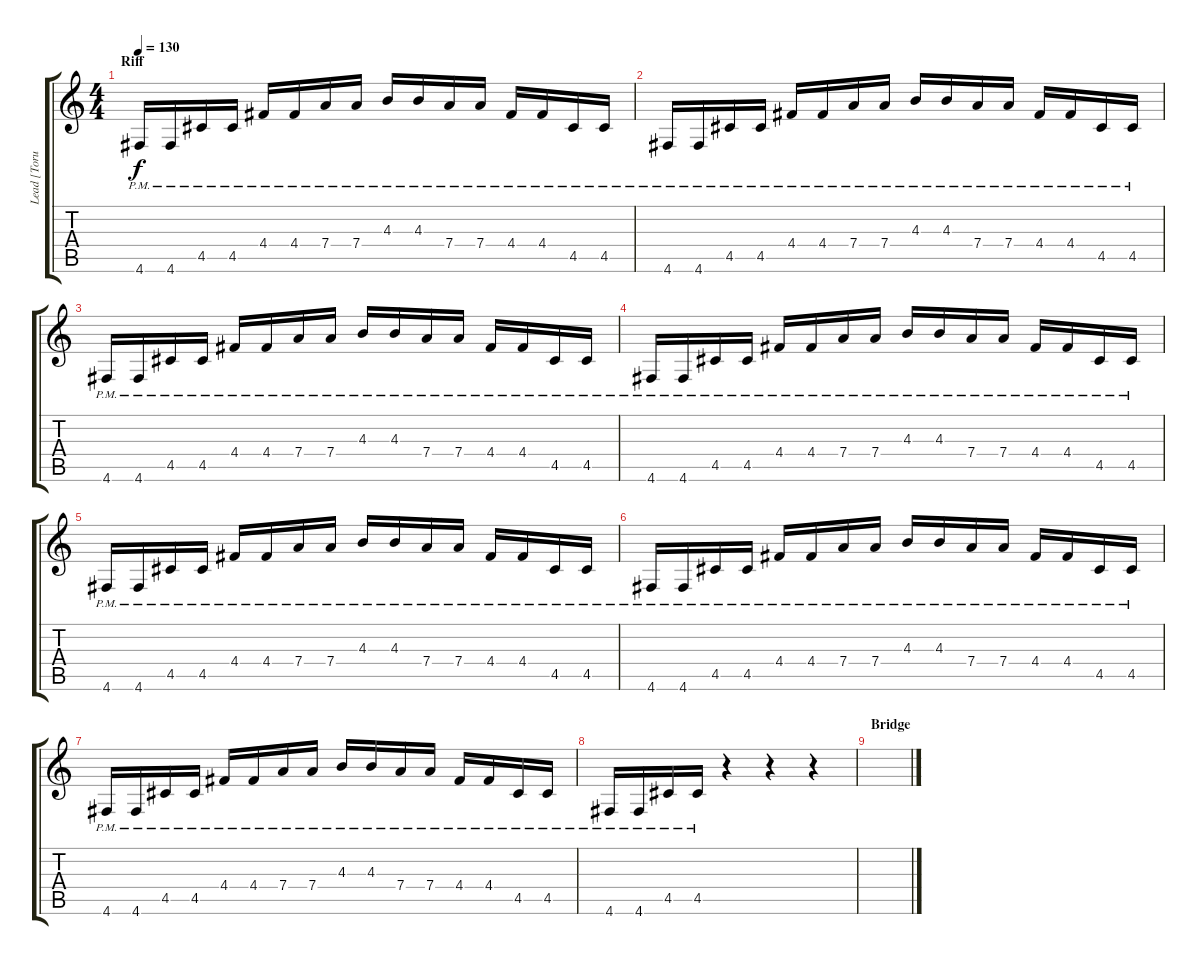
\track ("Lead [Toru]" "Lead [Toru") {instrument distortionguitar}
\staff {score tabs}
\tuning (E4 B3 G3 D3 A2 D2) {hide}
\ts (4 4)
\section ("" "Riff")
\tempo 130
\clef g2
\ks c
4.6{pm}.16{dy f} 4.6{pm}.16 4.5{pm}.16 4.5{pm}.16 4.4{pm}.16 4.4{pm}.16 7.4{pm}.16 7.4{pm}.16 4.3{pm}.16 4.3{pm}.16 7.4{pm}.16 7.4{pm}.16 4.4{pm}.16 4.4{pm}.16 4.5{pm}.16 4.5{pm}.16 |
4.6{pm}.16 4.6{pm}.16 4.5{pm}.16 4.5{pm}.16 4.4{pm}.16 4.4{pm}.16 7.4{pm}.16 7.4{pm}.16 4.3{pm}.16 4.3{pm}.16 7.4{pm}.16 7.4{pm}.16 4.4{pm}.16 4.4{pm}.16 4.5{pm}.16 4.5{pm}.16 |
4.6{pm}.16 4.6{pm}.16 4.5{pm}.16 4.5{pm}.16 4.4{pm}.16 4.4{pm}.16 7.4{pm}.16 7.4{pm}.16 4.3{pm}.16 4.3{pm}.16 7.4{pm}.16 7.4{pm}.16 4.4{pm}.16 4.4{pm}.16 4.5{pm}.16 4.5{pm}.16 |
4.6{pm}.16 4.6{pm}.16 4.5{pm}.16 4.5{pm}.16 4.4{pm}.16 4.4{pm}.16 7.4{pm}.16 7.4{pm}.16 4.3{pm}.16 4.3{pm}.16 7.4{pm}.16 7.4{pm}.16 4.4{pm}.16 4.4{pm}.16 4.5{pm}.16 4.5{pm}.16 |
4.6{pm}.16 4.6{pm}.16 4.5{pm}.16 4.5{pm}.16 4.4{pm}.16 4.4{pm}.16 7.4{pm}.16 7.4{pm}.16 4.3{pm}.16 4.3{pm}.16 7.4{pm}.16 7.4{pm}.16 4.4{pm}.16 4.4{pm}.16 4.5{pm}.16 4.5{pm}.16 |
4.6{pm}.16 4.6{pm}.16 4.5{pm}.16 4.5{pm}.16 4.4{pm}.16 4.4{pm}.16 7.4{pm}.16 7.4{pm}.16 4.3{pm}.16 4.3{pm}.16 7.4{pm}.16 7.4{pm}.16 4.4{pm}.16 4.4{pm}.16 4.5{pm}.16 4.5{pm}.16 |
4.6{pm}.16 4.6{pm}.16 4.5{pm}.16 4.5{pm}.16 4.4{pm}.16 4.4{pm}.16 7.4{pm}.16 7.4{pm}.16 4.3{pm}.16 4.3{pm}.16 7.4{pm}.16 7.4{pm}.16 4.4{pm}.16 4.4{pm}.16 4.5{pm}.16 4.5{pm}.16 |
4.6{pm}.16 4.6{pm}.16 4.5{pm}.16 4.5{pm}.16 r.4 r.4 r.4 |
\section ("" "Bridge")
